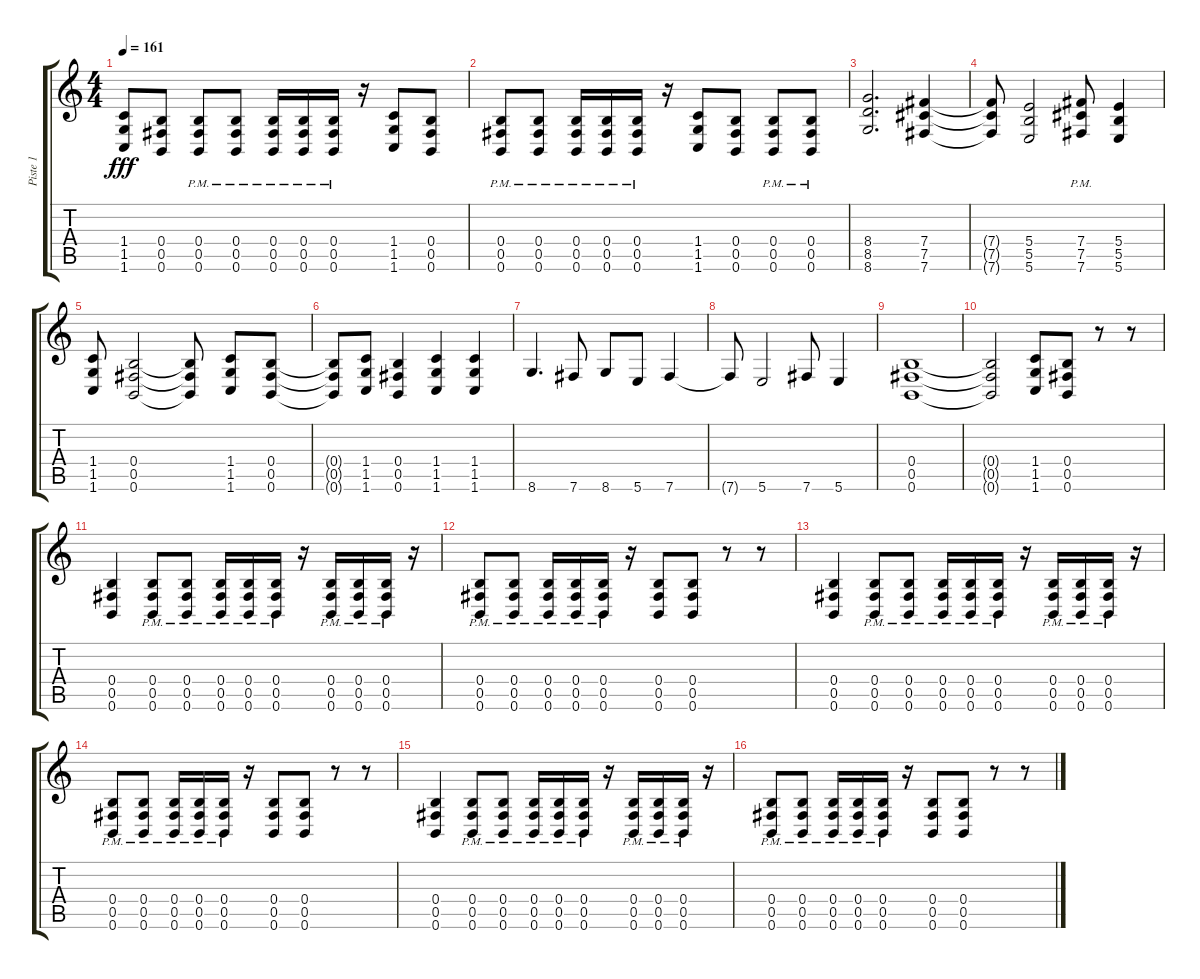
\track ("Piste 1" "Piste 1") {instrument distortionguitar}
\staff {score tabs}
\tuning (Db4 Ab3 E3 B2 Gb2 B1) {hide}
\ts (4 4)
\tempo 161
\clef g2
\ks c
(1.4 1.5 1.6).8{dy fff} (0.4 0.5 0.6).8 (0.4{pm} 0.5{pm} 0.6{pm}).8 (0.4{pm} 0.5{pm} 0.6{pm}).8 (0.4{pm} 0.5{pm} 0.6{pm}).16 (0.4{pm} 0.5{pm} 0.6{pm}).16 (0.4{pm} 0.5{pm} 0.6{pm}).16 r.16 (1.4 1.5 1.6).8 (0.4 0.5 0.6).8 |
(0.4{pm} 0.5{pm} 0.6{pm}).8 (0.4{pm} 0.5{pm} 0.6{pm}).8 (0.4{pm} 0.5{pm} 0.6{pm}).16 (0.4{pm} 0.5{pm} 0.6{pm}).16 (0.4{pm} 0.5{pm} 0.6{pm}).16 r.16 (1.4 1.5 1.6).8 (0.4 0.5 0.6).8 (0.4{pm} 0.5{pm} 0.6{pm}).8 (0.4{pm} 0.5{pm} 0.6{pm}).8 |
(8.4 8.5 8.6).2{d} (7.4 7.5 7.6).4 |
(7.4{t} 7.5{t} 7.6{t}).8 (5.4 5.5 5.6).2 (7.4{pm} 7.5{pm} 7.6{pm}).8 (5.4 5.5 5.6).4 |
(1.4 1.5 1.6).8 (0.4 0.5 0.6).2 (0.4{t} 0.5{t} 0.6{t}).8 (1.4 1.5 1.6).8 (0.4 0.5 0.6).8 |
(0.4{t} 0.5{t} 0.6{t}).8 (1.4 1.5 1.6).8 (0.4 0.5 0.6).4 (1.4 1.5 1.6).4 (1.4 1.5 1.6).4 |
8.6.4{d} 7.6.8 8.6.8 5.6.8 7.6.4 |
7.6{t}.8 5.6.2 7.6.8 5.6.4 |
(0.4 0.5 0.6).1 |
(0.4{t} 0.5{t} 0.6{t}).2 (1.4 1.5 1.6).8 (0.4 0.5 0.6).8 r.8 r.8 |
(0.4 0.5 0.6).4 (0.4{pm} 0.5{pm} 0.6{pm}).8 (0.4{pm} 0.5{pm} 0.6{pm}).8 (0.4{pm} 0.5{pm} 0.6{pm}).16 (0.4{pm} 0.5{pm} 0.6{pm}).16 (0.4{pm} 0.5{pm} 0.6{pm}).16 r.16 (0.4{pm} 0.5{pm} 0.6{pm}).16 (0.4{pm} 0.5{pm} 0.6{pm}).16 (0.4{pm} 0.5{pm} 0.6{pm}).16 r.16 |
(0.4{pm} 0.5{pm} 0.6{pm}).8 (0.4{pm} 0.5{pm} 0.6{pm}).8 (0.4{pm} 0.5{pm} 0.6{pm}).16 (0.4{pm} 0.5{pm} 0.6{pm}).16 (0.4{pm} 0.5{pm} 0.6{pm}).16 r.16 (0.4 0.5 0.6).8 (0.4 0.5 0.6).8 r.8 r.8 |
(0.4 0.5 0.6).4 (0.4{pm} 0.5{pm} 0.6{pm}).8 (0.4{pm} 0.5{pm} 0.6{pm}).8 (0.4{pm} 0.5{pm} 0.6{pm}).16 (0.4{pm} 0.5{pm} 0.6{pm}).16 (0.4{pm} 0.5{pm} 0.6{pm}).16 r.16 (0.4{pm} 0.5{pm} 0.6{pm}).16 (0.4{pm} 0.5{pm} 0.6{pm}).16 (0.4{pm} 0.5{pm} 0.6{pm}).16 r.16 |
(0.4{pm} 0.5{pm} 0.6{pm}).8 (0.4{pm} 0.5{pm} 0.6{pm}).8 (0.4{pm} 0.5{pm} 0.6{pm}).16 (0.4{pm} 0.5{pm} 0.6{pm}).16 (0.4{pm} 0.5{pm} 0.6{pm}).16 r.16 (0.4 0.5 0.6).8 (0.4 0.5 0.6).8 r.8 r.8 |
(0.4 0.5 0.6).4 (0.4{pm} 0.5{pm} 0.6{pm}).8 (0.4{pm} 0.5{pm} 0.6{pm}).8 (0.4{pm} 0.5{pm} 0.6{pm}).16 (0.4{pm} 0.5{pm} 0.6{pm}).16 (0.4{pm} 0.5{pm} 0.6{pm}).16 r.16 (0.4{pm} 0.5{pm} 0.6{pm}).16 (0.4{pm} 0.5{pm} 0.6{pm}).16 (0.4{pm} 0.5{pm} 0.6{pm}).16 r.16 |
(0.4{pm} 0.5{pm} 0.6{pm}).8 (0.4{pm} 0.5{pm} 0.6{pm}).8 (0.4{pm} 0.5{pm} 0.6{pm}).16 (0.4{pm} 0.5{pm} 0.6{pm}).16 (0.4{pm} 0.5{pm} 0.6{pm}).16 r.16 (0.4 0.5 0.6).8 (0.4 0.5 0.6).8 r.8 r.8
